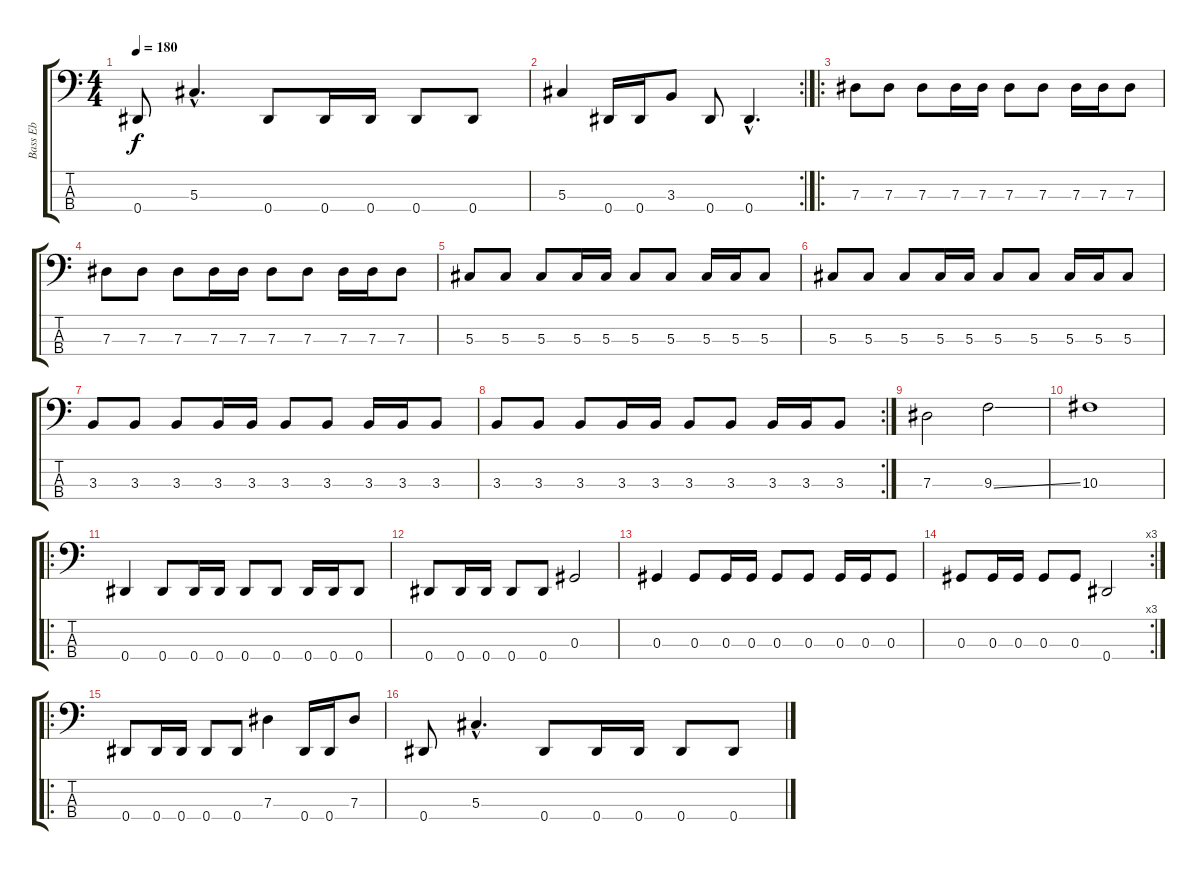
\track ("Bass Eb" "Bass Eb") {instrument electricbasspick}
\staff {score tabs}
\tuning (Gb2 Db2 Ab1 Eb1) {hide}
\ts (4 4)
\tempo 180
\clef f4
\ks c
0.4.8{dy f} 5.3{hac}.4{d} 0.4.8 0.4.16 0.4.16 0.4.8 0.4.8 |
\rc 2
5.3.4 0.4.16 0.4.16 3.3.8 0.4.8 0.4{hac}.4{d} |
\ro
7.3.8 7.3.8 7.3.8 7.3.16 7.3.16 7.3.8 7.3.8 7.3.16 7.3.16 7.3.8 |
7.3.8 7.3.8 7.3.8 7.3.16 7.3.16 7.3.8 7.3.8 7.3.16 7.3.16 7.3.8 |
5.3.8 5.3.8 5.3.8 5.3.16 5.3.16 5.3.8 5.3.8 5.3.16 5.3.16 5.3.8 |
5.3.8 5.3.8 5.3.8 5.3.16 5.3.16 5.3.8 5.3.8 5.3.16 5.3.16 5.3.8 |
3.3.8 3.3.8 3.3.8 3.3.16 3.3.16 3.3.8 3.3.8 3.3.16 3.3.16 3.3.8 |
\rc 2
3.3.8 3.3.8 3.3.8 3.3.16 3.3.16 3.3.8 3.3.8 3.3.16 3.3.16 3.3.8 |
7.3.2 9.3{ss}.2 |
10.3.1 |
\ro
0.4.4 0.4.8 0.4.16 0.4.16 0.4.8 0.4.8 0.4.16 0.4.16 0.4.8 |
0.4.8 0.4.16 0.4.16 0.4.8 0.4.8 0.3.2 |
0.3.4 0.3.8 0.3.16 0.3.16 0.3.8 0.3.8 0.3.16 0.3.16 0.3.8 |
\rc 3
0.3.8 0.3.16 0.3.16 0.3.8 0.3.8 0.4.2 |
\ro
0.4.8 0.4.16 0.4.16 0.4.8 0.4.8 7.3.4 0.4.16 0.4.16 7.3.8 |
0.4.8 5.3{hac}.4{d} 0.4.8 0.4.16 0.4.16 0.4.8 0.4.8
